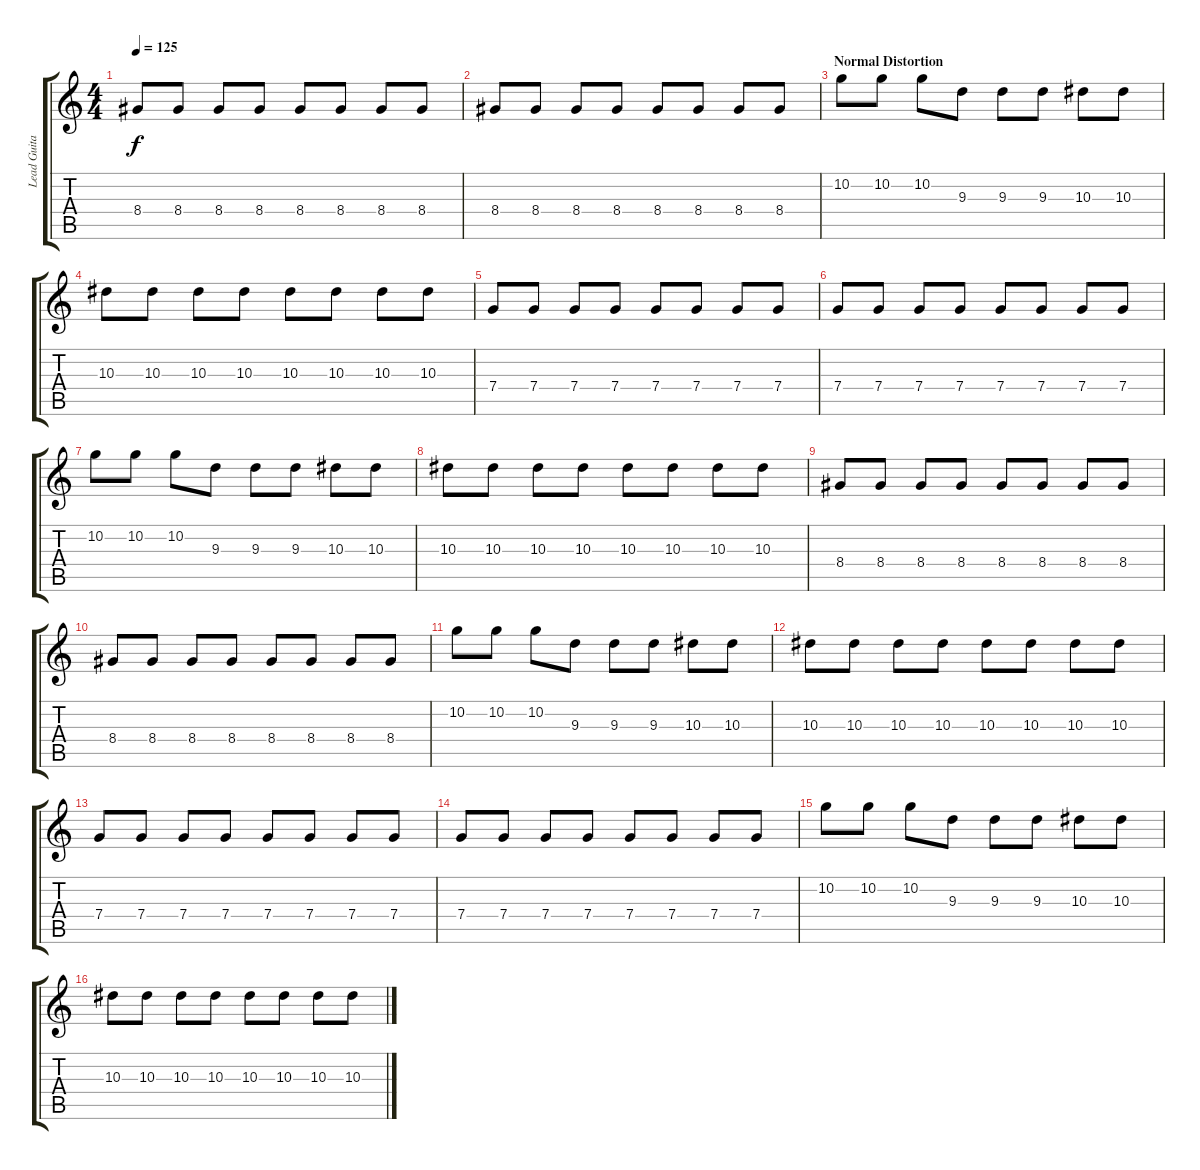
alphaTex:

\track ("Lead Guitar" "Lead Guita") {instrument distortionguitar}
\staff {score tabs}
\tuning (D4 A3 F3 C3 G2 D2) {hide}
\ts (4 4)
\tempo 125
\clef g2
\ks c
8.4.8{dy f} 8.4.8 8.4.8 8.4.8 8.4.8 8.4.8 8.4.8 8.4.8 |
8.4.8 8.4.8 8.4.8 8.4.8 8.4.8 8.4.8 8.4.8 8.4.8 |
\section ("" "Normal Distortion")
10.2.8 10.2.8 10.2.8 9.3.8 9.3.8 9.3.8 10.3.8 10.3.8 |
10.3.8 10.3.8 10.3.8 10.3.8 10.3.8 10.3.8 10.3.8 10.3.8 |
7.4.8 7.4.8 7.4.8 7.4.8 7.4.8 7.4.8 7.4.8 7.4.8 |
7.4.8 7.4.8 7.4.8 7.4.8 7.4.8 7.4.8 7.4.8 7.4.8 |
10.2.8 10.2.8 10.2.8 9.3.8 9.3.8 9.3.8 10.3.8 10.3.8 |
10.3.8 10.3.8 10.3.8 10.3.8 10.3.8 10.3.8 10.3.8 10.3.8 |
8.4.8 8.4.8 8.4.8 8.4.8 8.4.8 8.4.8 8.4.8 8.4.8 |
8.4.8 8.4.8 8.4.8 8.4.8 8.4.8 8.4.8 8.4.8 8.4.8 |
10.2.8 10.2.8 10.2.8 9.3.8 9.3.8 9.3.8 10.3.8 10.3.8 |
10.3.8 10.3.8 10.3.8 10.3.8 10.3.8 10.3.8 10.3.8 10.3.8 |
7.4.8 7.4.8 7.4.8 7.4.8 7.4.8 7.4.8 7.4.8 7.4.8 |
7.4.8 7.4.8 7.4.8 7.4.8 7.4.8 7.4.8 7.4.8 7.4.8 |
10.2.8 10.2.8 10.2.8 9.3.8 9.3.8 9.3.8 10.3.8 10.3.8 |
10.3.8 10.3.8 10.3.8 10.3.8 10.3.8 10.3.8 10.3.8 10.3.8
